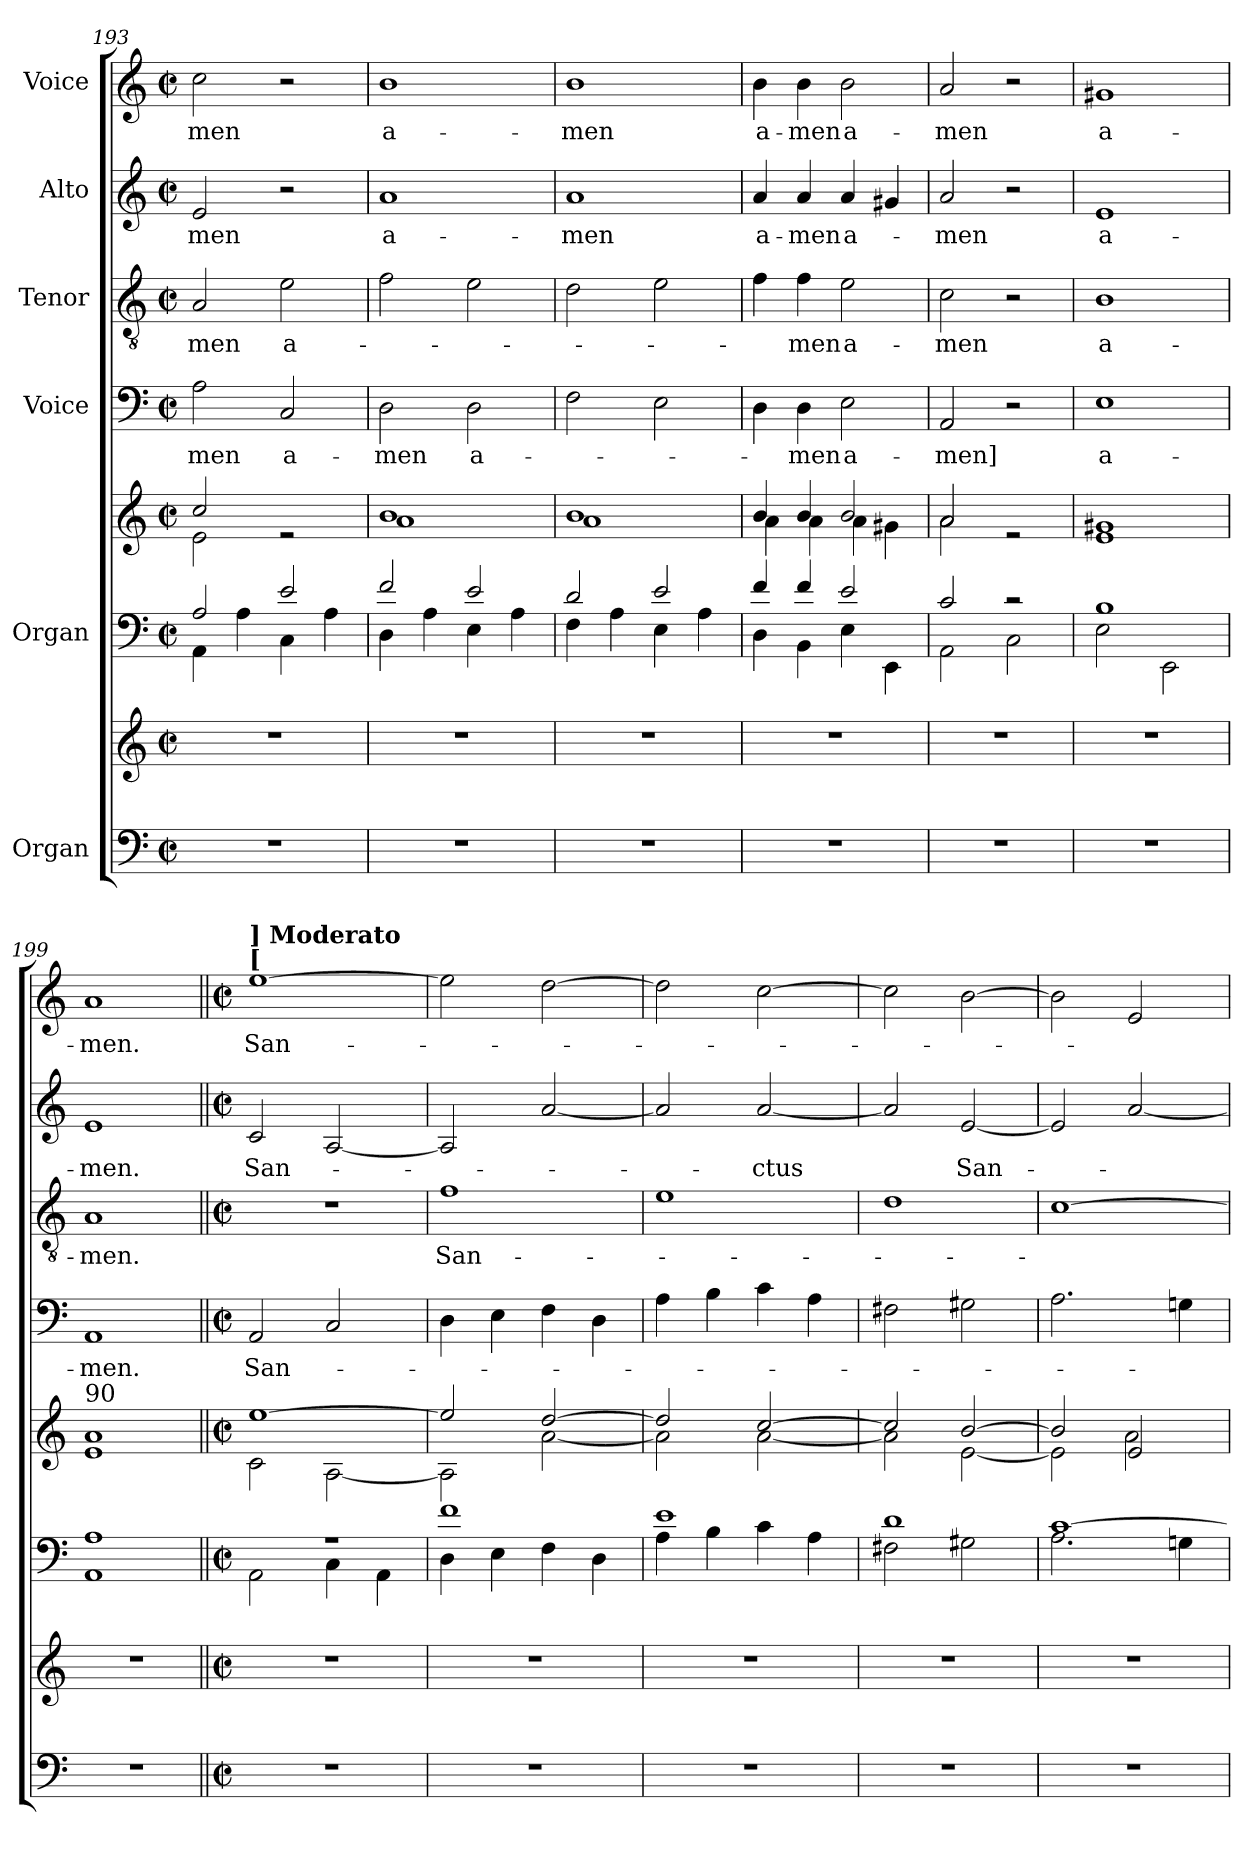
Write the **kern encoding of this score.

**kern	**kern	**kern	**kern	**kern	**text	**kern	**text	**kern	**text	**kern	**text
*part6	*part6	*part5	*part5	*part4	*part4	*part3	*part3	*part2	*part2	*part1	*part1
*staff8	*staff7	*staff6	*staff5	*staff4	*staff4	*staff3	*staff3	*staff2	*staff2	*staff1	*staff1
*I"Organ	*	*I"Organ	*	*I"Voice	*	*I"Tenor	*	*I"Alto	*	*I"Voice	*
!!LO:PB:g=z
*clefF4	*clefG2	*clefF4	*clefG2	*clefF4	*	*clefGv2	*	*clefG2	*	*clefG2	*
*k[]	*k[]	*k[]	*k[]	*k[]	*	*k[]	*	*k[]	*	*k[]	*
*M2/2	*M2/2	*M2/2	*M2/2	*M2/2	*	*M2/2	*	*M2/2	*	*M2/2	*
*met(c|)	*met(c|)	*met(c|)	*met(c|)	*met(c|)	*	*met(c|)	*	*met(c|)	*	*met(c|)	*
=193	=193	=193	=193	=193	=193	=193	=193	=193	=193	=193	=193
*	*	*^	*^	*	*	*	*	*	*	*	*
!	!	!	!	!	!	!	!LO:LY:b	!	!LO:LY:b	!	!LO:LY:b	!	!LO:LY:b
1r	1r	2A/	4AA\	2cc/	2e\	2A\	-men	2A/	-men	2e/	-men	2cc\	-men
.	.	.	4A\	.	.	.	.	.	.	.	.	.	.
!	!	!	!	!	!	!	!LO:LY:b	!	!LO:LY:b	!	!	!	!
.	.	2e/	4C\	2re	2ryy	2C/	a-	2e\	a-	2r	.	2r	.
.	.	.	4A\	.	.	.	.	.	.	.	.	.	.
=194	=194	=194	=194	=194	=194	=194	=194	=194	=194	=194	=194	=194	=194
!	!	!	!	!	!	!	!LO:LY:b	!	!	!	!LO:LY:b	!	!LO:LY:b
1r	1r	2f/	4D\	1b	1a	2D\	-men	2f\	.	1a	a-	1b	a-
.	.	.	4A\	.	.	.	.	.	.	.	.	.	.
!	!	!	!	!	!	!	!LO:LY:b	!	!	!	!	!	!
.	.	2e/	4E\	.	.	2D\	a-	2e\	.	.	.	.	.
.	.	.	4A\	.	.	.	.	.	.	.	.	.	.
=195	=195	=195	=195	=195	=195	=195	=195	=195	=195	=195	=195	=195	=195
!	!	!	!	!	!	!	!	!	!	!	!LO:LY:b	!	!LO:LY:b
1r	1r	2d/	4F\	1b	1a	2F\	.	2d\	.	1a	-men	1b	-men
.	.	.	4A\	.	.	.	.	.	.	.	.	.	.
.	.	2e/	4E\	.	.	2E\	.	2e\	.	.	.	.	.
.	.	.	4A\	.	.	.	.	.	.	.	.	.	.
=196	=196	=196	=196	=196	=196	=196	=196	=196	=196	=196	=196	=196	=196
!	!	!	!	!	!	!	!	!	!	!	!LO:LY:b	!	!LO:LY:b
1r	1r	4f/	4D\	4b/	4a\	4D\	.	4f\	.	4a/	a-	4b\	a-
!	!	!	!	!	!	!	!LO:LY:b	!	!LO:LY:b	!	!LO:LY:b	!	!LO:LY:b
.	.	4f/	4BB\	4b/	4a\	4D\	-men	4f\	men	4a/	-men	4b\	-men
!	!	!	!	!	!	!	!LO:LY:b	!	!LO:LY:b	!	!LO:LY:b	!	!LO:LY:b
.	.	2e/	4E\	2b/	4a\	2E\	a-	2e\	a-	4a/	a-	2b\	a-
.	.	.	4EE\	.	4g#X\	.	.	.	.	4g#X/	.	.	.
=197	=197	=197	=197	=197	=197	=197	=197	=197	=197	=197	=197	=197	=197
!	!	!	!	!	!	!	!LO:LY:b	!	!LO:LY:b	!	!LO:LY:b	!	!LO:LY:b
1r	1r	2c/	2AA\	2a/	2a\	2AA/	-men]	2c\	-men	2a/	-men	2a/	-men
.	.	2r	2C\	2re	2ryy	2r	.	2r	.	2r	.	2r	.
=198	=198	=198	=198	=198	=198	=198	=198	=198	=198	=198	=198	=198	=198
!	!	!	!	!	!	!	!LO:LY:b	!	!LO:LY:b	!	!LO:LY:b	!	!LO:LY:b
1r	1r	1B	2E\	1g#X	1e	1E	a-	1B	a-	1e	a-	1g#X	a-
.	.	.	2EE\	.	.	.	.	.	.	.	.	.	.
=199	=199	=199	=199	=199	=199	=199	=199	=199	=199	=199	=199	=199	=199
!	!	!	!	!LO:TX:a:t=90	!	!	!	!	!	!	!	!	!
!	!	!	!	!	!	!	!LO:LY:b	!	!LO:LY:b	!	!LO:LY:b	!	!LO:LY:b
1r	1r	1A	1AA	1a	1e	1AA	-men.	1A	-men.	1e	-men.	1aZ	-men.
!!LO:LB:g=z
=200||	=200||	=200||	=200||	=200||	=200||	=200||	=200||	=200||	=200||	=200||	=200||	=200||	=200||
*M2/2	*M2/2	*M2/2	*	*M2/2	*	*M2/2	*	*M2/2	*	*M2/2	*	*M2/2	*
*met(c|)	*met(c|)	*met(c|)	*	*met(c|)	*	*met(c|)	*	*met(c|)	*	*met(c|)	*	*met(c|)	*
*	*	*	*	*	*	*	*	*	*	*	*	*MM200	*
!	!	!	!	!	!	!	!	!	!	!	!	!LO:TX:a:B:t=[	!
!	!	!	!	!	!	!	!	!	!	!	!	!LO:TX:a:B:t=] Moderato	!
!	!	!	!	!	!	!	!LO:LY:b	!	!	!	!LO:LY:b	!	!LO:LY:b
1r	1r	1r	2AA\	[1ee	2c\	2AA/	San-	1r	.	2c/	San-	[1ee	San-
.	.	.	4C\	.	[2A\	2C/	.	.	.	[2A/	.	.	.
.	.	.	4AA\	.	.	.	.	.	.	.	.	.	.
=201	=201	=201	=201	=201	=201	=201	=201	=201	=201	=201	=201	=201	=201
!	!	!	!	!	!	!	!	!	!LO:LY:b	!	!	!	!
1r	1r	1f	4D\	2ee/]	2A\]	4D\	.	1f	San-	2A/]	.	2ee\]	.
.	.	.	4E\	.	.	4E\	.	.	.	.	.	.	.
.	.	.	4F\	[2dd/	[2a\	4F\	.	.	.	[2a/	.	[2dd\	.
.	.	.	4D\	.	.	4D\	.	.	.	.	.	.	.
=202	=202	=202	=202	=202	=202	=202	=202	=202	=202	=202	=202	=202	=202
1r	1r	1e	4A\	2dd/]	2a\]	4A\	.	1e	.	2a/]	.	2dd\]	.
.	.	.	4B\	.	.	4B\	.	.	.	.	.	.	.
!	!	!	!	!	!	!	!	!	!	!	!LO:LY:b	!	!
.	.	.	4c\	[2cc/	[2a\	4c\	.	.	.	[2a/	-ctus	[2cc\	.
.	.	.	4A\	.	.	4A\	.	.	.	.	.	.	.
=203	=203	=203	=203	=203	=203	=203	=203	=203	=203	=203	=203	=203	=203
1r	1r	1d	2F#X\	2cc/]	2a\]	2F#X\	.	1d	.	2a/]	.	2cc\]	.
!	!	!	!	!	!	!	!	!	!	!	!LO:LY:b	!	!
.	.	.	2G#X\	[2b/	[2e\	2G#X\	.	.	.	[2e/	San-	[2b\	.
=204	=204	=204	=204	=204	=204	=204	=204	=204	=204	=204	=204	=204	=204
1r	1r	[1c	2.A\	2b/]	2e\]	2.A\	.	[1c	.	2e/]	.	2b\]	.
.	.	.	.	2e/	2a\	.	.	.	.	[2a/	.	2e/	.
.	.	.	4Gn\	.	.	4Gn\	.	.	.	.	.	.	.
*	*	*v	*v	*	*	*	*	*	*	*	*	*	*
*	*	*	*v	*v	*	*	*	*	*	*	*	*
=	=	=	=	=	=	=	=	=	=	=	=
*-	*-	*-	*-	*-	*-	*-	*-	*-	*-	*-	*-
